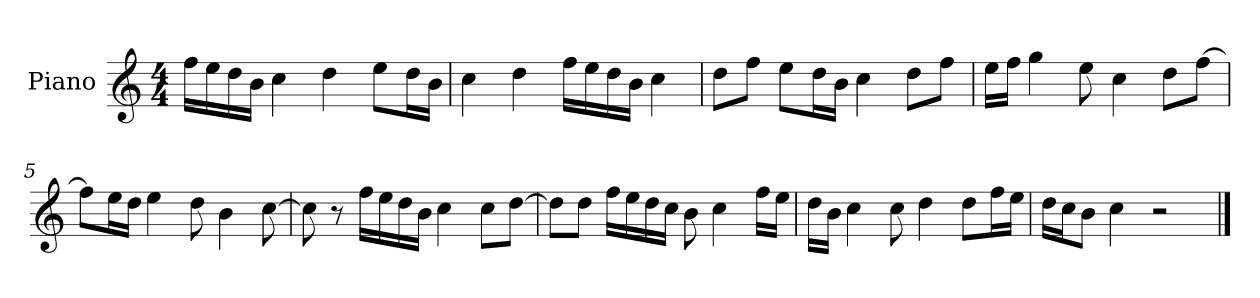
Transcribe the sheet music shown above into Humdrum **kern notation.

**kern
*part1
*staff1
*I"Piano
*I'P-no
*clefG2
*k[]
*M4/4
*MM90
=1
16ff\LL
16ee\
16dd\
16b\JJ
4cc\
4dd\
8ee\L
16dd\L
16b\JJ
=2
4cc\
4dd\
16ff\LL
16ee\
16dd\
16b\JJ
4cc\
=3
8dd\L
8ff\J
8ee\L
16dd\L
16b\JJ
4cc\
8dd\L
8ff\J
=4
16ee\LL
16ff\JJ
4gg\
8ee\
4cc\
8dd\L
[8ff\J
=5
8ff\L]
16ee\L
16dd\JJ
4ee\
8dd\
4b\
[8cc\
!!LO:LB:g=z
=6
8cc\]
8r
16ff\LL
16ee\
16dd\
16b\JJ
4cc\
8cc\L
[8dd\J
=7
8dd\L]
8dd\J
16ff\LL
16ee\
16dd\
16cc\JJ
8b\
4cc\
16ff\LL
16ee\JJ
=8
16dd\LL
16b\JJ
4cc\
8cc\
4dd\
8dd\L
16ff\L
16ee\JJ
=9
16dd\LL
16cc\J
8b\J
4cc\
2r
==
*-
